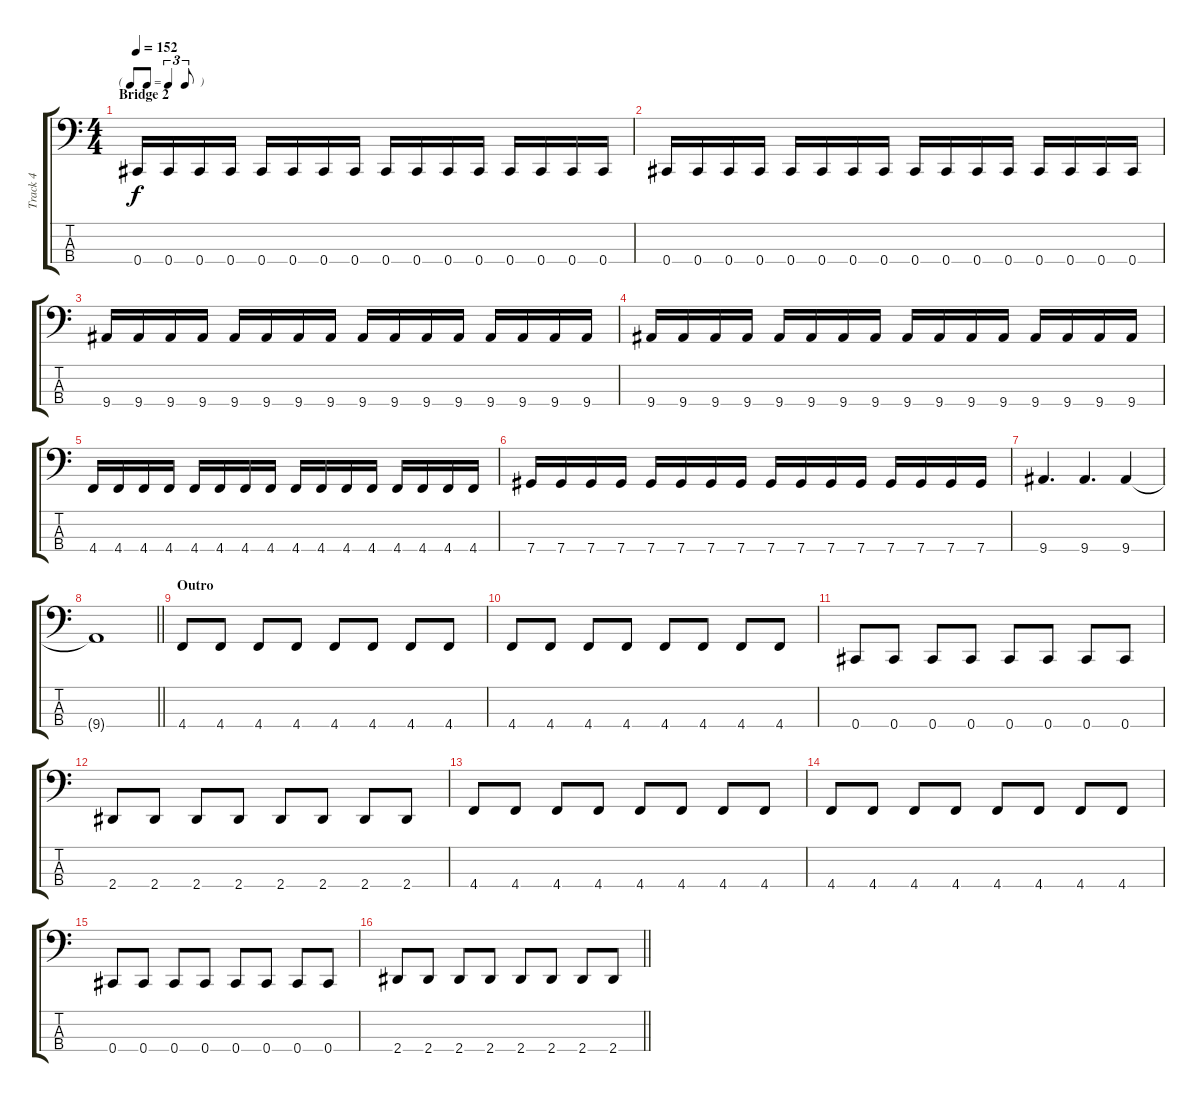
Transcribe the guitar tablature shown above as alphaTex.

\track ("Track 4" "Track 4") {instrument electricbasspick}
\staff {score tabs}
\tuning (Gb2 Db2 Ab1 Db1) {hide}
\ts (4 4)
\tf triplet8th
\section ("" "Bridge 2")
\tempo 152
\clef f4
\ks c
0.4.16{dy f} 0.4.16 0.4.16 0.4.16 0.4.16 0.4.16 0.4.16 0.4.16 0.4.16 0.4.16 0.4.16 0.4.16 0.4.16 0.4.16 0.4.16 0.4.16 |
0.4.16 0.4.16 0.4.16 0.4.16 0.4.16 0.4.16 0.4.16 0.4.16 0.4.16 0.4.16 0.4.16 0.4.16 0.4.16 0.4.16 0.4.16 0.4.16 |
9.4.16 9.4.16 9.4.16 9.4.16 9.4.16 9.4.16 9.4.16 9.4.16 9.4.16 9.4.16 9.4.16 9.4.16 9.4.16 9.4.16 9.4.16 9.4.16 |
9.4.16 9.4.16 9.4.16 9.4.16 9.4.16 9.4.16 9.4.16 9.4.16 9.4.16 9.4.16 9.4.16 9.4.16 9.4.16 9.4.16 9.4.16 9.4.16 |
4.4.16 4.4.16 4.4.16 4.4.16 4.4.16 4.4.16 4.4.16 4.4.16 4.4.16 4.4.16 4.4.16 4.4.16 4.4.16 4.4.16 4.4.16 4.4.16 |
7.4.16 7.4.16 7.4.16 7.4.16 7.4.16 7.4.16 7.4.16 7.4.16 7.4.16 7.4.16 7.4.16 7.4.16 7.4.16 7.4.16 7.4.16 7.4.16 |
9.4.4{d} 9.4.4{d} 9.4.4 |
\barLineRight lightlight
9.4{t}.1 |
\section ("" "Outro")
4.4.8 4.4.8 4.4.8 4.4.8 4.4.8 4.4.8 4.4.8 4.4.8 |
4.4.8 4.4.8 4.4.8 4.4.8 4.4.8 4.4.8 4.4.8 4.4.8 |
0.4.8 0.4.8 0.4.8 0.4.8 0.4.8 0.4.8 0.4.8 0.4.8 |
2.4.8 2.4.8 2.4.8 2.4.8 2.4.8 2.4.8 2.4.8 2.4.8 |
4.4.8 4.4.8 4.4.8 4.4.8 4.4.8 4.4.8 4.4.8 4.4.8 |
4.4.8 4.4.8 4.4.8 4.4.8 4.4.8 4.4.8 4.4.8 4.4.8 |
0.4.8 0.4.8 0.4.8 0.4.8 0.4.8 0.4.8 0.4.8 0.4.8 |
\barLineRight lightlight
2.4.8 2.4.8 2.4.8 2.4.8 2.4.8 2.4.8 2.4.8 2.4.8
